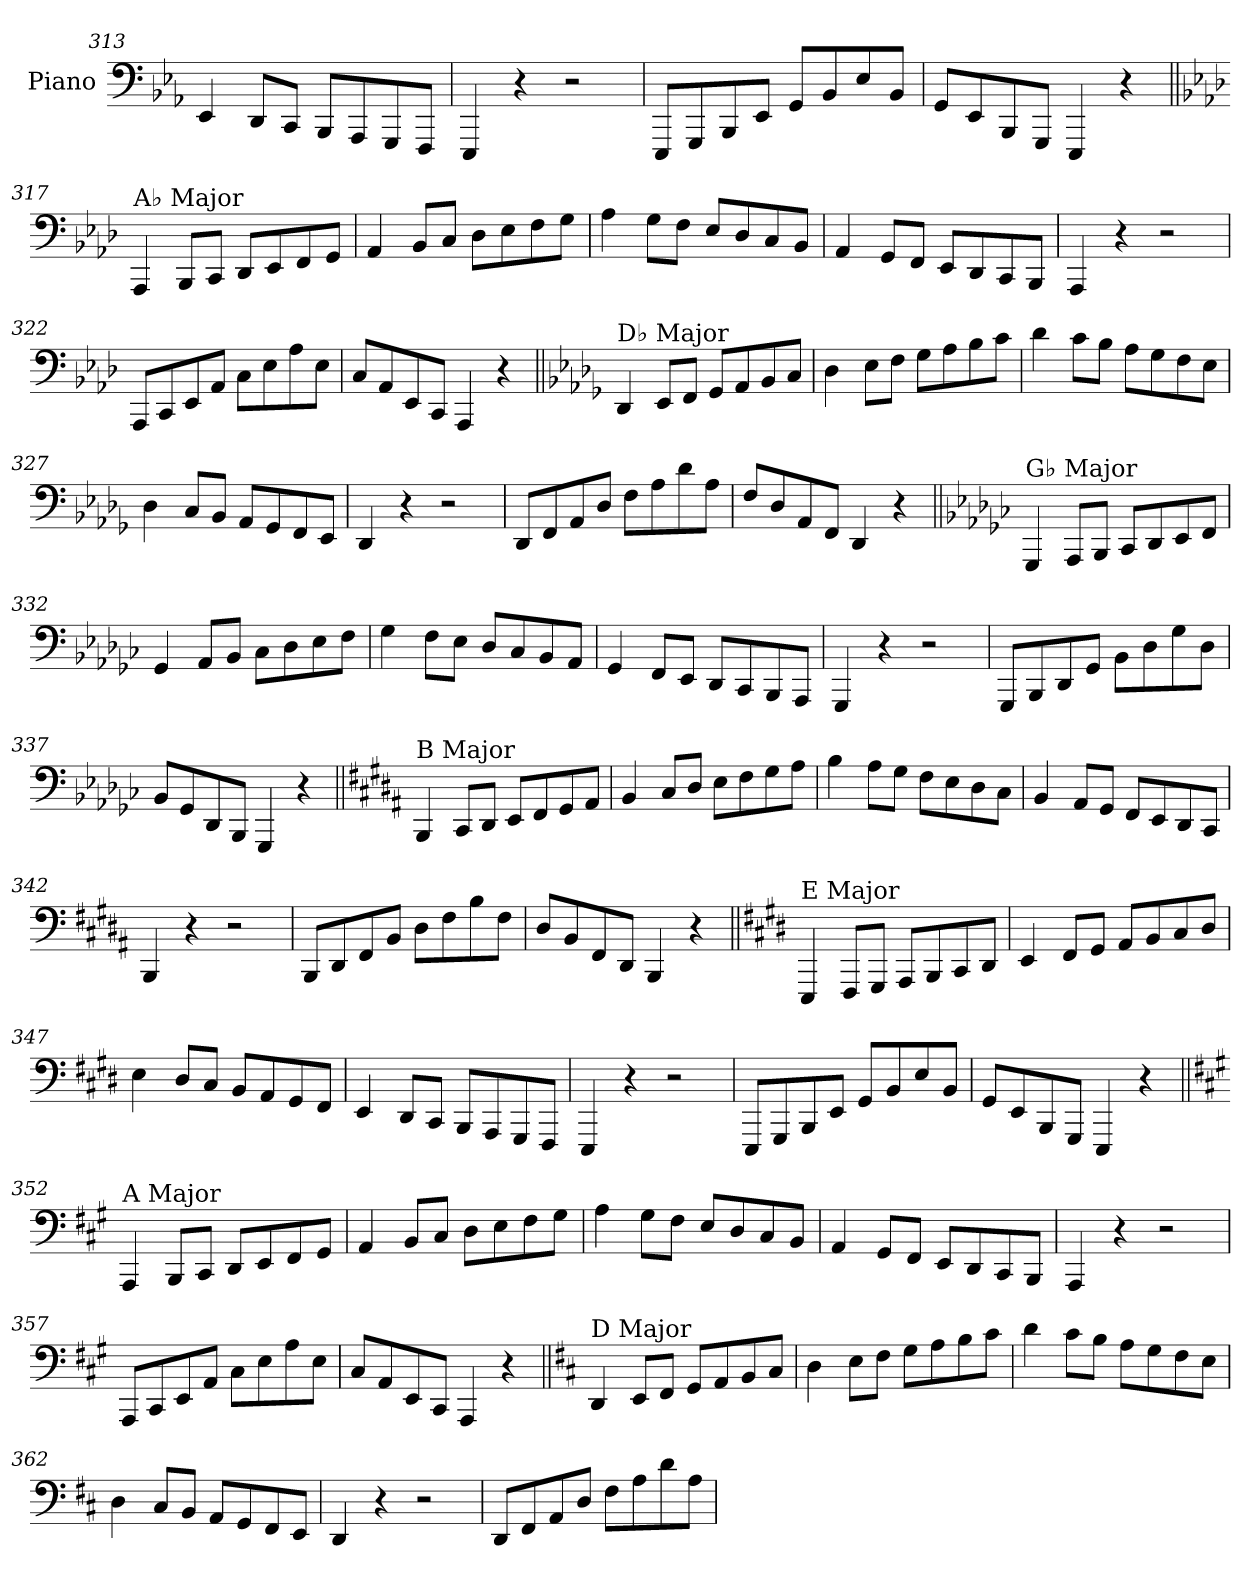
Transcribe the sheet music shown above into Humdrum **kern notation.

**kern
*part1
*staff1
*I"Piano
*I'Pno.
*clefF4
*k[b-e-a-]
=313
4EE-/
8DD/L
8CC/J
8BBB-/L
8AAA-/
8GGG/
8FFF/J
=314
4EEE-/
4r
2r
=315
8EEE-/L
8GGG/
8BBB-/
8EE-/J
8GG/L
8BB-/
8E-/
8BB-/J
=316
8GG/L
8EE-/
8BBB-/
8GGG/J
4EEE-/
4r
!!LO:LB:g=z
=317||
*k[b-e-a-d-]
!LO:TX:a:t=A♭ Major
4AAA-/
8BBB-/L
8CC/J
8DD-/L
8EE-/
8FF/
8GG/J
=318
4AA-/
8BB-/L
8C/J
8D-\L
8E-\
8F\
8G\J
=319
4A-\
8G\L
8F\J
8E-/L
8D-/
8C/
8BB-/J
=320
4AA-/
8GG/L
8FF/J
8EE-/L
8DD-/
8CC/
8BBB-/J
=321
4AAA-/
4r
2r
=322
8AAA-/L
8CC/
8EE-/
8AA-/J
8C\L
8E-\
8A-\
8E-\J
=323
8C/L
8AA-/
8EE-/
8CC/J
4AAA-/
4r
!!LO:LB:g=z
=324||
*k[b-e-a-d-g-]
!LO:TX:a:t=D♭ Major
4DD-/
8EE-/L
8FF/J
8GG-/L
8AA-/
8BB-/
8C/J
=325
4D-\
8E-\L
8F\J
8G-\L
8A-\
8B-\
8c\J
=326
4d-\
8c\L
8B-\J
8A-\L
8G-\
8F\
8E-\J
=327
4D-\
8C/L
8BB-/J
8AA-/L
8GG-/
8FF/
8EE-/J
=328
4DD-/
4r
2r
=329
8DD-/L
8FF/
8AA-/
8D-/J
8F\L
8A-\
8d-\
8A-\J
=330
8F/L
8D-/
8AA-/
8FF/J
4DD-/
4r
!!LO:PB:g=z
=331||
*k[b-e-a-d-g-c-]
!LO:TX:a:t=G♭ Major
4GGG-/
8AAA-/L
8BBB-/J
8CC-/L
8DD-/
8EE-/
8FF/J
=332
4GG-/
8AA-/L
8BB-/J
8C-\L
8D-\
8E-\
8F\J
=333
4G-\
8F\L
8E-\J
8D-/L
8C-/
8BB-/
8AA-/J
=334
4GG-/
8FF/L
8EE-/J
8DD-/L
8CC-/
8BBB-/
8AAA-/J
=335
4GGG-/
4r
2r
=336
8GGG-/L
8BBB-/
8DD-/
8GG-/J
8BB-\L
8D-\
8G-\
8D-\J
=337
8BB-/L
8GG-/
8DD-/
8BBB-/J
4GGG-/
4r
!!LO:LB:g=z
=338||
*k[f#c#g#d#a#]
!LO:TX:a:t=B Major
4BBB/
8CC#/L
8DD#/J
8EE/L
8FF#/
8GG#/
8AA#/J
=339
4BB/
8C#/L
8D#/J
8E\L
8F#\
8G#\
8A#\J
=340
4B\
8A#\L
8G#\J
8F#\L
8E\
8D#\
8C#\J
=341
4BB/
8AA#/L
8GG#/J
8FF#/L
8EE/
8DD#/
8CC#/J
=342
4BBB/
4r
2r
=343
8BBB/L
8DD#/
8FF#/
8BB/J
8D#\L
8F#\
8B\
8F#\J
=344
8D#/L
8BB/
8FF#/
8DD#/J
4BBB/
4r
!!LO:LB:g=z
=345||
*k[f#c#g#d#]
!LO:TX:a:t=E Major
4EEE/
8FFF#/L
8GGG#/J
8AAA/L
8BBB/
8CC#/
8DD#/J
=346
4EE/
8FF#/L
8GG#/J
8AA/L
8BB/
8C#/
8D#/J
=347
4E\
8D#/L
8C#/J
8BB/L
8AA/
8GG#/
8FF#/J
=348
4EE/
8DD#/L
8CC#/J
8BBB/L
8AAA/
8GGG#/
8FFF#/J
=349
4EEE/
4r
2r
=350
8EEE/L
8GGG#/
8BBB/
8EE/J
8GG#/L
8BB/
8E/
8BB/J
=351
8GG#/L
8EE/
8BBB/
8GGG#/J
4EEE/
4r
!!LO:LB:g=z
=352||
*k[f#c#g#]
!LO:TX:a:t=A Major
4AAA/
8BBB/L
8CC#/J
8DD/L
8EE/
8FF#/
8GG#/J
=353
4AA/
8BB/L
8C#/J
8D\L
8E\
8F#\
8G#\J
=354
4A\
8G#\L
8F#\J
8E/L
8D/
8C#/
8BB/J
=355
4AA/
8GG#/L
8FF#/J
8EE/L
8DD/
8CC#/
8BBB/J
=356
4AAA/
4r
2r
=357
8AAA/L
8CC#/
8EE/
8AA/J
8C#\L
8E\
8A\
8E\J
=358
8C#/L
8AA/
8EE/
8CC#/J
4AAA/
4r
!!LO:LB:g=z
=359||
*k[f#c#]
!LO:TX:a:t=D Major
4DD/
8EE/L
8FF#/J
8GG/L
8AA/
8BB/
8C#/J
=360
4D\
8E\L
8F#\J
8G\L
8A\
8B\
8c#\J
=361
4d\
8c#\L
8B\J
8A\L
8G\
8F#\
8E\J
=362
4D\
8C#/L
8BB/J
8AA/L
8GG/
8FF#/
8EE/J
=363
4DD/
4r
2r
=364
8DD/L
8FF#/
8AA/
8D/J
8F#\L
8A\
8d\
8A\J
=
*-
